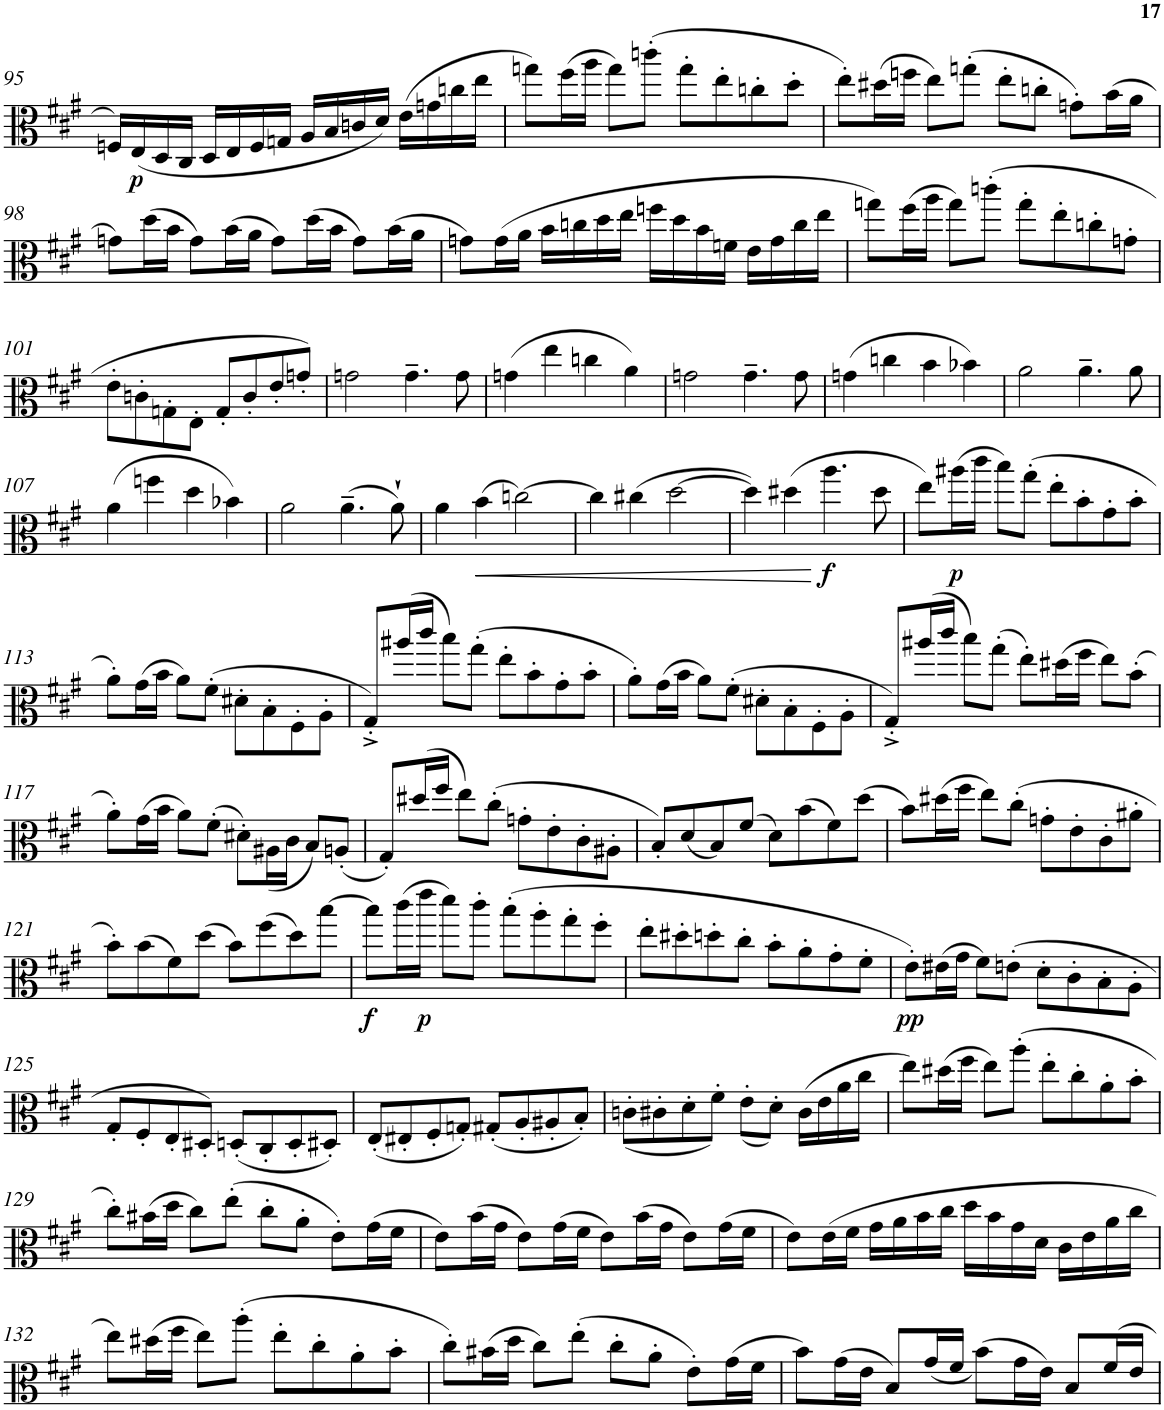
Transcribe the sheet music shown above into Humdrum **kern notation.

**kern	**dynam
*part1	*part1
*staff1	*staff1
*I"Viola	*
*I'Vla.	*
!!LO:PB:g=z
*clefC3	*
*k[f#c#g#]	*
*M4/4	*
*met(c)	*
=95	=95
16Fn/LL	.
!	!LO:DY:b
(<16E/	p
16D/	.
16C#/JJ	.
16D/LL	.
16E/	.
16F/	.
16Gn/JJ	.
16A/LL	.
16B/	.
16cn/	.
16d/JJ)	.
(>16e\LL	.
16gn\	.
16ccn\	.
16ee\JJ	.
=96	=96
8ggn\L)	.
(>16ff#\L	.
16aa\JJ	.
8gg\L)	.
(>8cccn'\J	.
8gg'\L	.
8ee'\	.
8ccn'\	.
8dd'\J	.
=97	=97
8ee'\L)	.
(>16dd#X\L	.
16ffn\JJ	.
8ee\L)	.
(>8ggn'\J	.
8ee'\L	.
8ccn'\J	.
8gn'\L)	.
(>16b\L	.
16a\JJ	.
!!LO:LB:g=z
=98	=98
8gn\L)	.
(>16dd\L	.
16b\JJ	.
8g\L)	.
(>16b\L	.
16a\JJ	.
8g\L)	.
(>16dd\L	.
16b\JJ	.
8g\L)	.
(>16b\L	.
16a\JJ	.
=99	=99
8gn\L)	.
(>16g\L	.
16a\JJ	.
16b\LL	.
16ccn\	.
16dd\	.
16ee\JJ	.
16ffn\LL	.
16dd\	.
16b\	.
16fn\JJ	.
16e\LL	.
16g\	.
16cc\	.
16ee\JJ	.
=100	=100
8ggn\L)	.
(>16ff#\L	.
16aa\JJ	.
8gg\L)	.
(>8cccn'\J	.
8gg'\L	.
8ee'\	.
8ccn'\	.
8gn'\J	.
!!LO:LB:g=z
=101	=101
8e'\L	.
8cn'\	.
8Gn'\	.
8E'\J	.
8G'/L	.
8c'/	.
8e'/	.
8gn'/J)	.
=102	=102
2gn\	.
4.g~\	.
8g\	.
=103	=103
(>4gn\	.
4ee\	.
4ccn\	.
4a\)	.
=104	=104
2gn\	.
4.g~\	.
8g\	.
=105	=105
(>4gn\	.
4ccn\	.
4b\	.
4b-X\)	.
=106	=106
2a\	.
4.a~\	.
8a\	.
!!LO:LB:g=z
=107	=107
(>4a\	.
4ffn\	.
4dd\	.
4b-X\)	.
=108	=108
2a\	.
(>4.a~\	.
8a`\)	.
=109	=109
4a\	.
!	!LO:HP:b
(>4b\	<
[2ccn\)	.
=110	=110
4cc\]	.
(>4cc#X\	.
[2dd\	.
=111	=111
4dd\])	.
(>4dd#X\	.
!	!LO:DY:n=1:b
4.aa\	[ f
8dd#\	.
=112	=112
8ee\L)	.
!	!LO:DY:b
(>16aa#X\L	p
16ccc#\JJ	.
8bb\L)	.
(>8gg#'\J	.
8ee'\L	.
8b'\	.
8g#'\	.
8b'\J	.
!!LO:LB:g=z
=113	=113
8a'\L)	.
(>16g#\L	.
16b\JJ	.
8a\L)	.
(>8f#'\J	.
8d#X'\L	.
8B'\	.
8F#'\	.
8A'\J	.
=114	=114
8G#'^/L)	.
(>16aa#X/L	.
16ccc#/JJ	.
8bb\L)	.
(>8gg#'\J	.
8ee'\L	.
8b'\	.
8g#'\	.
8b'\J	.
=115	=115
8a'\L)	.
(>16g#\L	.
16b\JJ	.
8a\L)	.
(>8f#'\J	.
8d#X'\L	.
8B'\	.
8F#'\	.
8A'\J	.
=116	=116
8G#'^/L)	.
(>16aa#X/L	.
16ccc#/JJ	.
8bb\L)	.
(>8gg#'\J	.
8ee'\L)	.
(>16dd#X\L	.
16ff#\JJ	.
8ee\L)	.
(>8b'\J	.
!!LO:LB:g=z
=117	=117
8a'\L)	.
(>16g#\L	.
16b\JJ	.
8a\L)	.
(>8f#'\J	.
8d#X'\L)	.
(<16A#X\L	.
16c#\JJ	.
8B/L)	.
(<8An'/J	.
=118	=118
8G#'/L)	.
(>16dd#X/L	.
16ff#/JJ	.
8ee\L)	.
(>8cc#'\J	.
8gn'\L	.
8e'\	.
8c#'\	.
8A#X'\J	.
=119	=119
8B'/L)	.
(<8d/	.
8B/)	.
(>8f#/J	.
8d\L)	.
(>8b\	.
8f#\)	.
(>8dd\J	.
=120	=120
8b\L)	.
(>16dd#X\L	.
16ff#\JJ	.
8ee\L)	.
(>8cc#'\J	.
8gn'\L	.
8e'\	.
8c#'\	.
8a#X'\J	.
!!LO:LB:g=z
=121	=121
8b'\L)	.
(>8b\	.
8f#\)	.
(>8dd\J	.
8b\L)	.
(>8ff#\	.
8dd\)	.
[8bb\J	.
=122	=122
!	!LO:DY:b
8bb\L]	f
(>16ccc#\L	.
!	!LO:DY:b
16eee\JJ	p
8ddd\L)	.
8ccc#'\J	.
(>8bb'\L	.
8aa'\	.
8gg#'\	.
8ff#'\J	.
=123	=123
8ee'\L	.
8dd#X'\	.
8ddn'\	.
8cc#'\J	.
8b'\L	.
8a'\	.
8g#'\	.
8f#'\J	.
=124	=124
!	!LO:DY:b
8e'\L)	pp
(>16e#X\L	.
16g#\JJ	.
8f#\L)	.
(>8en'\J	.
8d'\L	.
8c#'\	.
8B'\	.
8A'\J	.
!!LO:LB:g=z
=125	=125
8G#'/L	.
8F#'/	.
8E'/	.
8D#X'/J)	.
(<8Dn'/L	.
8C#'/	.
8D'/	.
8D#X'/J)	.
=126	=126
(<8E'/L	.
8E#X'/	.
8F#'/	.
8Gn'/J)	.
(<8G#X'/L	.
8A'/	.
8A#X'/	.
8B'/J)	.
=127	=127
(<8cn'\L	.
8c#X'\	.
8d'\	.
8f#'\J)	.
(<8e'\L	.
8d'\J)	.
(>16c#\LL	.
16e\	.
16a\	.
16cc#\JJ	.
=128	=128
8ee\L)	.
(>16dd#X\L	.
16ff#\JJ	.
8ee\L)	.
(>8aa'\J	.
8ee'\L	.
8cc#'\	.
8a'\	.
8b'\J	.
!!LO:LB:g=z
=129	=129
8cc#'\L)	.
(>16b#X\L	.
16dd\JJ	.
8cc#\L)	.
(>8ee'\J	.
8cc#'\L	.
8a'\J	.
8e'\L)	.
(>16g#\L	.
16f#\JJ	.
=130	=130
8e\L)	.
(>16b\L	.
16g#\JJ	.
8e\L)	.
(>16g#\L	.
16f#\JJ	.
8e\L)	.
(>16b\L	.
16g#\JJ	.
8e\L)	.
(>16g#\L	.
16f#\JJ	.
=131	=131
8e\L)	.
(>16e\L	.
16f#\JJ	.
16g#\LL	.
16a\	.
16b\	.
16cc#\JJ	.
16dd\LL	.
16b\	.
16g#\	.
16d\JJ	.
16c#\LL	.
16e\	.
16a\	.
16cc#\JJ	.
!!LO:LB:g=z
=132	=132
8ee\L)	.
(>16dd#X\L	.
16ff#\JJ	.
8ee\L)	.
(>8aa'\J	.
8ee'\L	.
8cc#'\	.
8a'\	.
8b'\J	.
=133	=133
8cc#'\L)	.
(>16b#X\L	.
16dd\JJ	.
8cc#\L)	.
(>8ee'\J	.
8cc#'\L	.
8a'\J	.
8e'\L)	.
(>16g#\L	.
16f#\JJ	.
=134	=134
8b\L)	.
(>16g#\L	.
16e\JJ	.
8B/L)	.
(<16g#/L	.
16f#/JJ	.
(>8b\L)	.
16g#\L	.
16e\JJ)	.
8B/L	.
16f#/L	.
16e/JJ	.
=	=
*-	*-
